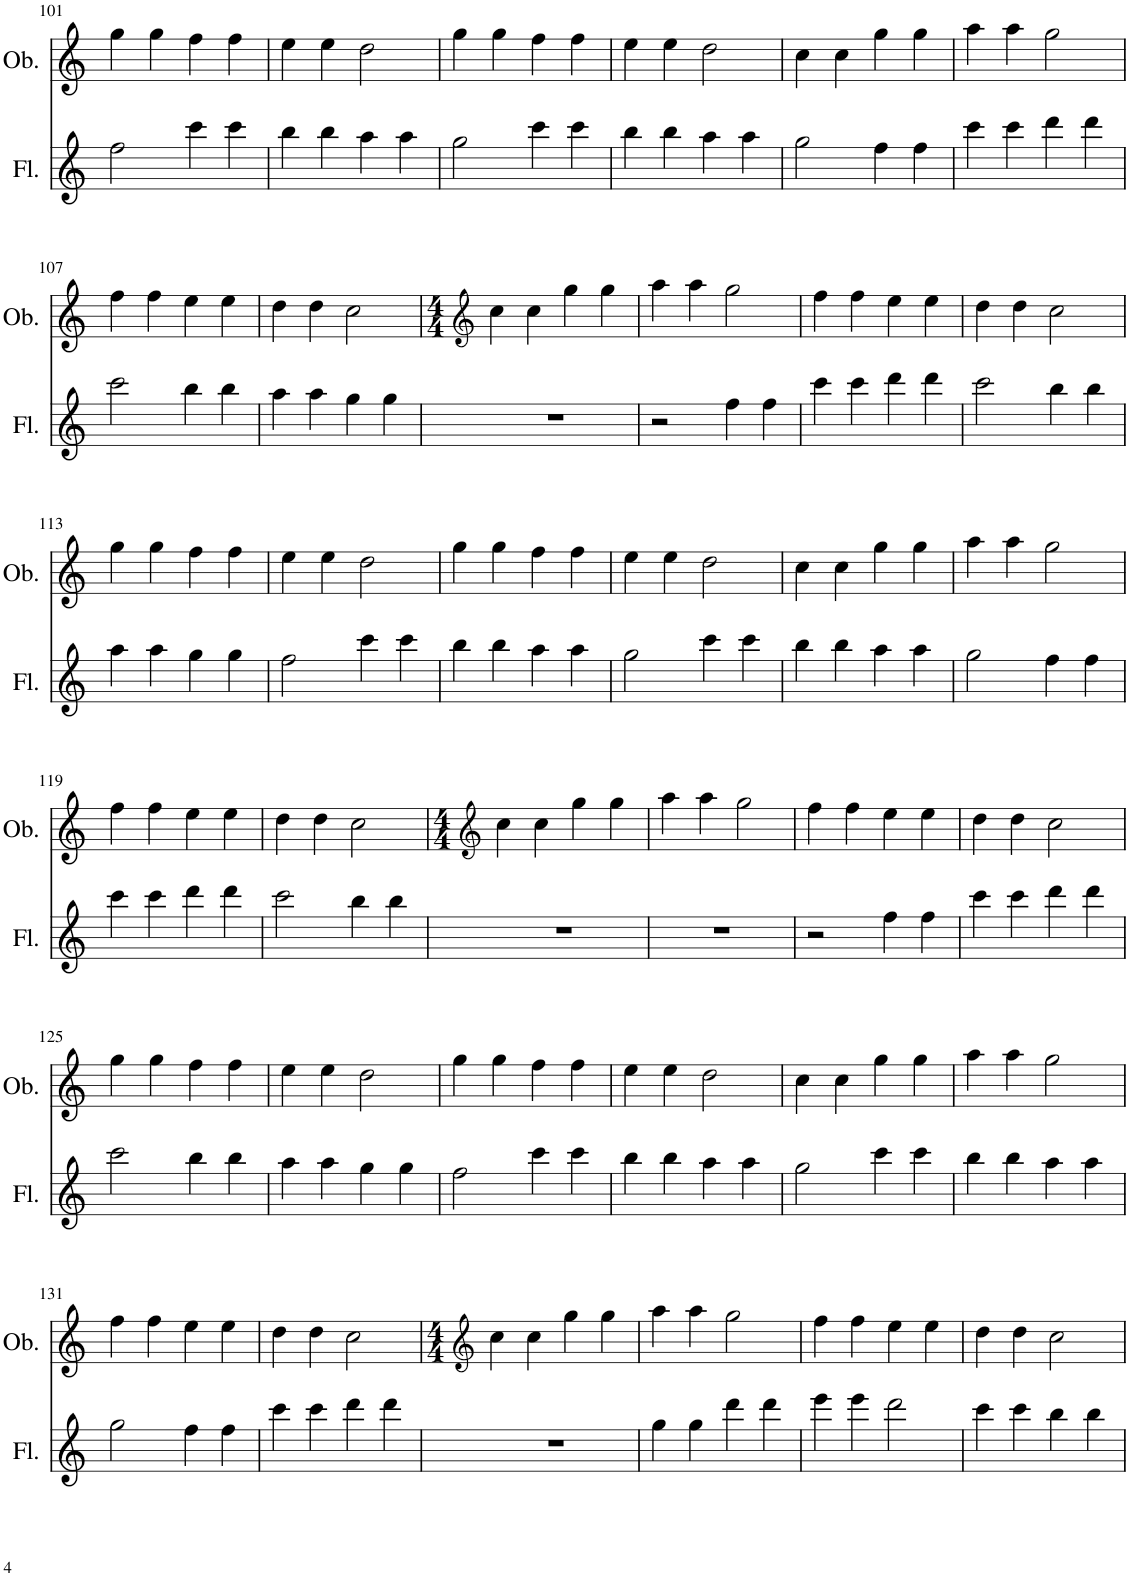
**kern	**kern
*part2	*part1
*staff2	*staff1
*I"Flute	*I"Oboe
*I'Fl.	*I'Ob.
!!LO:PB:g=z
*clefG2	*clefG2
*k[]	*k[]
*M4/4	*M4/4
=101	=101
2ff\	4gg\
.	4gg\
4ccc\	4ff\
4ccc\	4ff\
=102	=102
4bb\	4ee\
4bb\	4ee\
4aa\	2dd\
4aa\	.
=103	=103
2gg\	4gg\
.	4gg\
4ccc\	4ff\
4ccc\	4ff\
=104	=104
4bb\	4ee\
4bb\	4ee\
4aa\	2dd\
4aa\	.
=105	=105
2gg\	4cc\
.	4cc\
4ff\	4gg\
4ff\	4gg\
=106	=106
4ccc\	4aa\
4ccc\	4aa\
4ddd\	2gg\
4ddd\	.
!!LO:LB:g=z
=107	=107
2ccc\	4ff\
.	4ff\
4bb\	4ee\
4bb\	4ee\
=108	=108
4aa\	4dd\
4aa\	4dd\
4gg\	2cc\
4gg\	.
=109	=109
*	*clefG2
*	*M4/4
1r	4cc\
.	4cc\
.	4gg\
.	4gg\
=110	=110
2r	4aa\
.	4aa\
4ff\	2gg\
4ff\	.
=111	=111
4ccc\	4ff\
4ccc\	4ff\
4ddd\	4ee\
4ddd\	4ee\
=112	=112
2ccc\	4dd\
.	4dd\
4bb\	2cc\
4bb\	.
!!LO:LB:g=z
=113	=113
4aa\	4gg\
4aa\	4gg\
4gg\	4ff\
4gg\	4ff\
=114	=114
2ff\	4ee\
.	4ee\
4ccc\	2dd\
4ccc\	.
=115	=115
4bb\	4gg\
4bb\	4gg\
4aa\	4ff\
4aa\	4ff\
=116	=116
2gg\	4ee\
.	4ee\
4ccc\	2dd\
4ccc\	.
=117	=117
4bb\	4cc\
4bb\	4cc\
4aa\	4gg\
4aa\	4gg\
=118	=118
2gg\	4aa\
.	4aa\
4ff\	2gg\
4ff\	.
!!LO:LB:g=z
=119	=119
4ccc\	4ff\
4ccc\	4ff\
4ddd\	4ee\
4ddd\	4ee\
=120	=120
2ccc\	4dd\
.	4dd\
4bb\	2cc\
4bb\	.
=121	=121
*	*clefG2
*	*M4/4
1r	4cc\
.	4cc\
.	4gg\
.	4gg\
=122	=122
1r	4aa\
.	4aa\
.	2gg\
=123	=123
2r	4ff\
.	4ff\
4ff\	4ee\
4ff\	4ee\
=124	=124
4ccc\	4dd\
4ccc\	4dd\
4ddd\	2cc\
4ddd\	.
!!LO:LB:g=z
=125	=125
2ccc\	4gg\
.	4gg\
4bb\	4ff\
4bb\	4ff\
=126	=126
4aa\	4ee\
4aa\	4ee\
4gg\	2dd\
4gg\	.
=127	=127
2ff\	4gg\
.	4gg\
4ccc\	4ff\
4ccc\	4ff\
=128	=128
4bb\	4ee\
4bb\	4ee\
4aa\	2dd\
4aa\	.
=129	=129
2gg\	4cc\
.	4cc\
4ccc\	4gg\
4ccc\	4gg\
=130	=130
4bb\	4aa\
4bb\	4aa\
4aa\	2gg\
4aa\	.
!!LO:LB:g=z
=131	=131
2gg\	4ff\
.	4ff\
4ff\	4ee\
4ff\	4ee\
=132	=132
4ccc\	4dd\
4ccc\	4dd\
4ddd\	2cc\
4ddd\	.
=133	=133
*	*clefG2
*	*M4/4
1r	4cc\
.	4cc\
.	4gg\
.	4gg\
=134	=134
4gg\	4aa\
4gg\	4aa\
4ddd\	2gg\
4ddd\	.
=135	=135
4eee\	4ff\
4eee\	4ff\
2ddd\	4ee\
.	4ee\
=136	=136
4ccc\	4dd\
4ccc\	4dd\
4bb\	2cc\
4bb\	.
=	=
*-	*-
